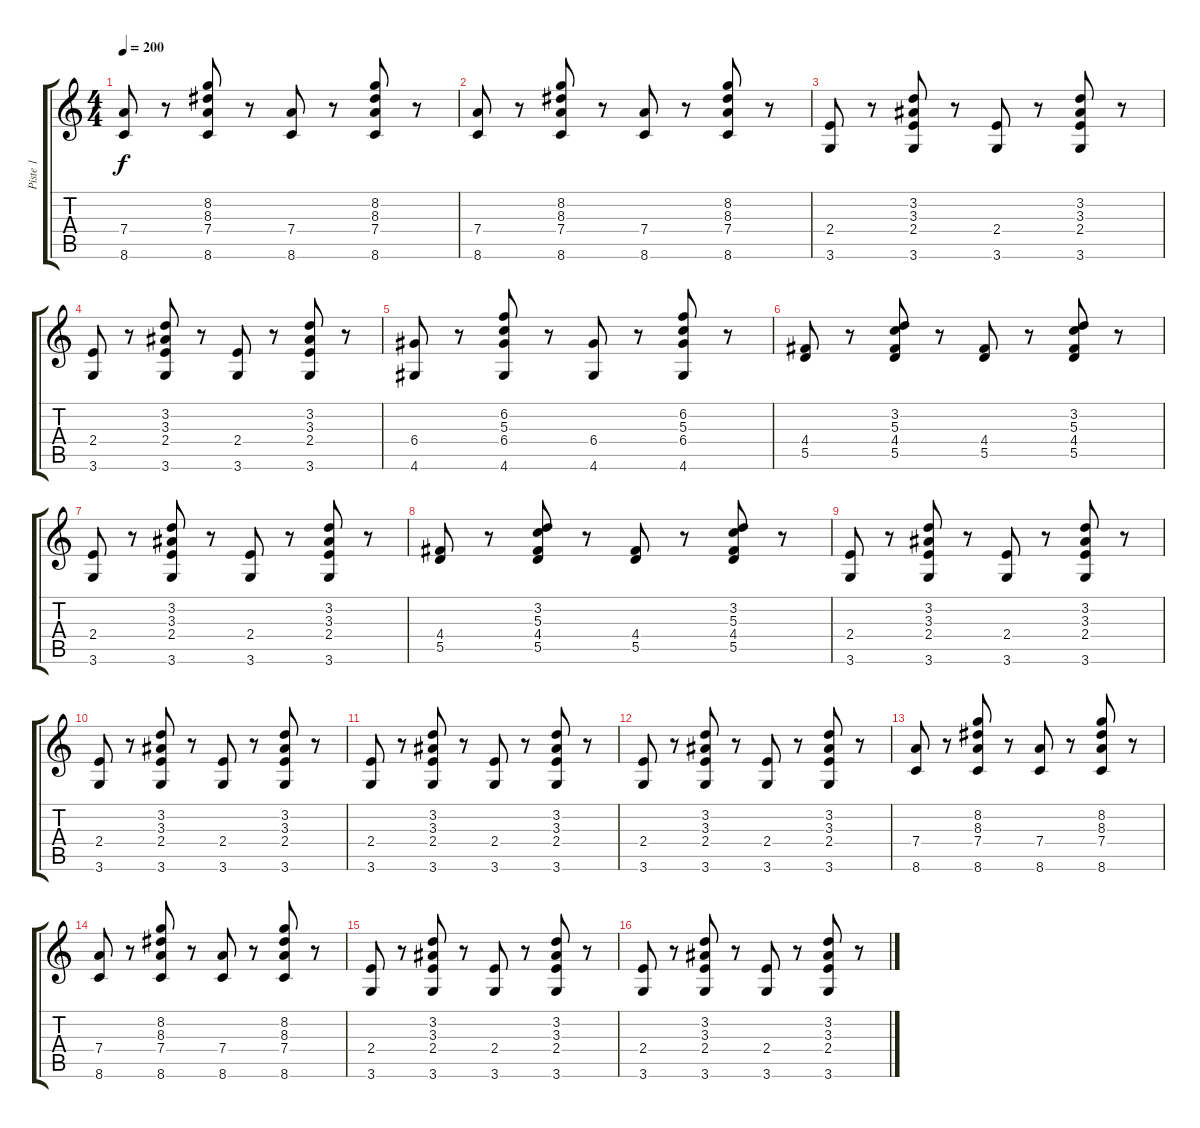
\track ("Piste 1" "Piste 1") {instrument electricguitarjazz}
\staff {score tabs}
\tuning (E4 B3 G3 D3 A2 E2) {hide}
\ts (4 4)
\tempo 200
\clef g2
\ks c
(7.4 8.6).8{dy f} r.8 (8.2 8.3 7.4 8.6).8 r.8 (7.4 8.6).8 r.8 (8.2 8.3 7.4 8.6).8 r.8 |
(7.4 8.6).8 r.8 (8.2 8.3 7.4 8.6).8 r.8 (7.4 8.6).8 r.8 (8.2 8.3 7.4 8.6).8 r.8 |
(2.4 3.6).8 r.8 (3.2 3.3 2.4 3.6).8 r.8 (2.4 3.6).8 r.8 (3.2 3.3 2.4 3.6).8 r.8 |
(2.4 3.6).8 r.8 (3.2 3.3 2.4 3.6).8 r.8 (2.4 3.6).8 r.8 (3.2 3.3 2.4 3.6).8 r.8 |
(6.4 4.6).8 r.8 (6.2 5.3 6.4 4.6).8 r.8 (6.4 4.6).8 r.8 (6.2 5.3 6.4 4.6).8 r.8 |
(4.4 5.5).8 r.8 (3.2 5.3 4.4 5.5).8 r.8 (4.4 5.5).8 r.8 (3.2 5.3 4.4 5.5).8 r.8 |
(2.4 3.6).8 r.8 (3.2 3.3 2.4 3.6).8 r.8 (2.4 3.6).8 r.8 (3.2 3.3 2.4 3.6).8 r.8 |
(4.4 5.5).8 r.8 (3.2 5.3 4.4 5.5).8 r.8 (4.4 5.5).8 r.8 (3.2 5.3 4.4 5.5).8 r.8 |
(2.4 3.6).8 r.8 (3.2 3.3 2.4 3.6).8 r.8 (2.4 3.6).8 r.8 (3.2 3.3 2.4 3.6).8 r.8 |
(2.4 3.6).8 r.8 (3.2 3.3 2.4 3.6).8 r.8 (2.4 3.6).8 r.8 (3.2 3.3 2.4 3.6).8 r.8 |
(2.4 3.6).8 r.8 (3.2 3.3 2.4 3.6).8 r.8 (2.4 3.6).8 r.8 (3.2 3.3 2.4 3.6).8 r.8 |
(2.4 3.6).8 r.8 (3.2 3.3 2.4 3.6).8 r.8 (2.4 3.6).8 r.8 (3.2 3.3 2.4 3.6).8 r.8 |
(7.4 8.6).8 r.8 (8.2 8.3 7.4 8.6).8 r.8 (7.4 8.6).8 r.8 (8.2 8.3 7.4 8.6).8 r.8 |
(7.4 8.6).8 r.8 (8.2 8.3 7.4 8.6).8 r.8 (7.4 8.6).8 r.8 (8.2 8.3 7.4 8.6).8 r.8 |
(2.4 3.6).8 r.8 (3.2 3.3 2.4 3.6).8 r.8 (2.4 3.6).8 r.8 (3.2 3.3 2.4 3.6).8 r.8 |
(2.4 3.6).8 r.8 (3.2 3.3 2.4 3.6).8 r.8 (2.4 3.6).8 r.8 (3.2 3.3 2.4 3.6).8 r.8
